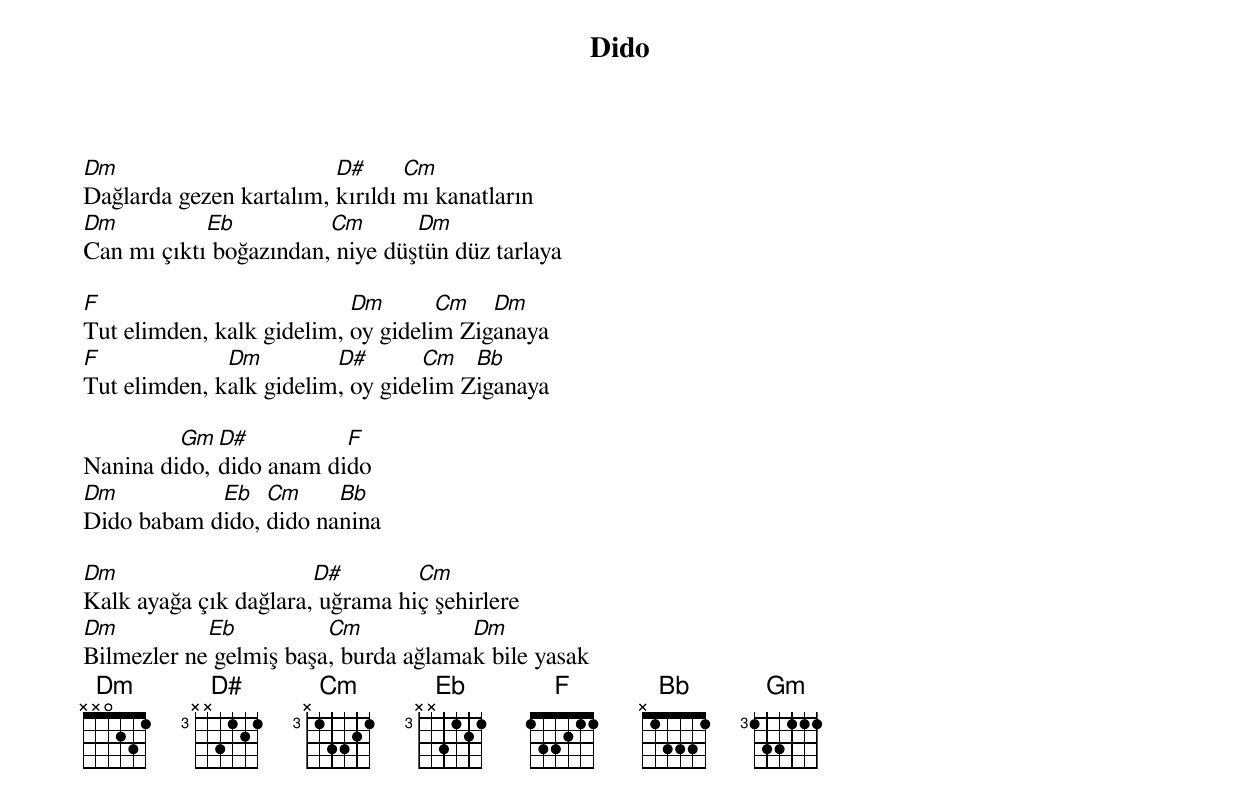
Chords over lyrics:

{title: Dido}
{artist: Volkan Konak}

Dm                       D#      Cm
Dağlarda gezen kartalım, kırıldı mı kanatların
Dm          Eb          Cm       Dm
Can mı çıktı boğazından, niye düştün düz tarlaya

F                          Dm       Cm   Dm
Tut elimden, kalk gidelim, oy gidelim Ziganaya
F             Dm         D#       Cm   Bb
Tut elimden, kalk gidelim, oy gidelim Ziganaya

         Gm  D#          F
Nanina dido, dido anam dido
Dm          Eb   Cm     Bb
Dido babam dido, dido nanina

Dm                     D#        Cm
Kalk ayağa çık dağlara, uğrama hiç şehirlere
Dm          Eb          Cm            Dm
Bilmezler ne gelmiş başa, burda ağlamak bile yasak
